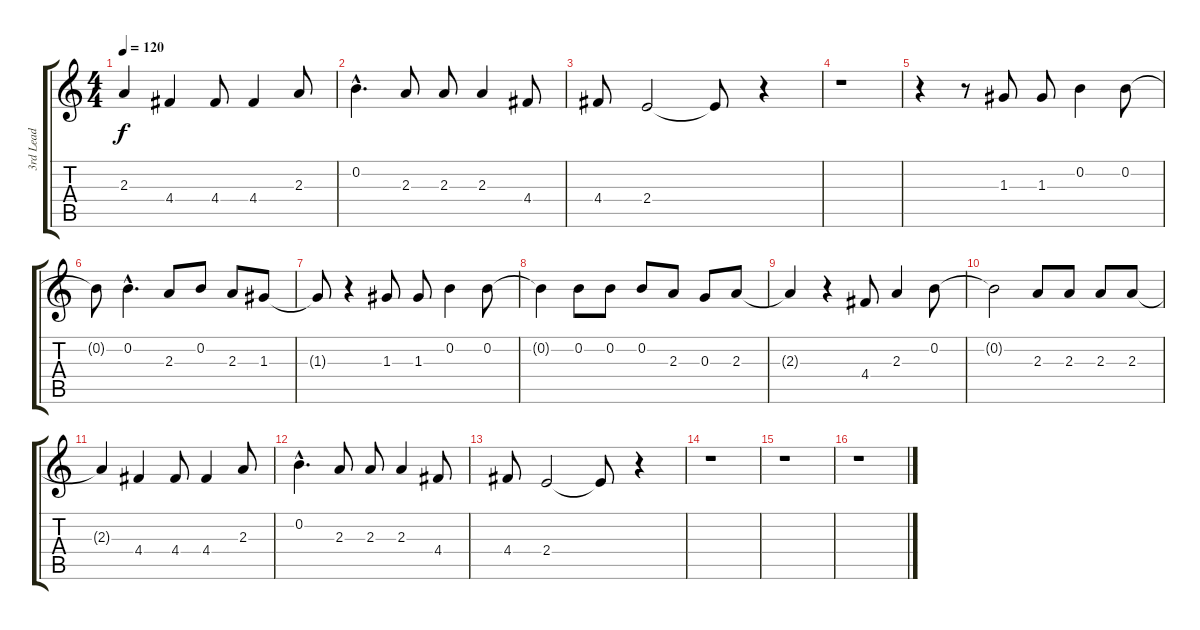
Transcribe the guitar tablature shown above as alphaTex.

\track ("3rd Lead" "3rd Lead") {instrument overdrivenguitar}
\staff {score tabs}
\tuning (E4 B3 G3 D3 A2 E2) {hide}
\ts (4 4)
\tempo 120
\clef g2
\ks c
2.3{t}.4{dy f} 4.4.4 4.4.8 4.4.4 2.3.8 |
0.2{hac}.4{d} 2.3.8 2.3.8 2.3.4 4.4.8 |
4.4.8 2.4.2 2.4{t}.8 r.4 |
r.1 |
r.4 r.8 1.3.8 1.3.8 0.2.4 0.2.8 |
0.2{t}.8 0.2{hac}.4{d} 2.3.8 0.2.8 2.3.8 1.3.8 |
1.3{t}.8 r.4 1.3.8 1.3.8 0.2.4 0.2.8 |
0.2{t}.4 0.2.8 0.2.8 0.2.8 2.3.8 0.3.8 2.3.8 |
2.3{t}.4 r.4 4.4.8 2.3.4 0.2.8 |
0.2{t}.2 2.3.8 2.3.8 2.3.8 2.3.8 |
2.3{t}.4 4.4.4 4.4.8 4.4.4 2.3.8 |
0.2{hac}.4{d} 2.3.8 2.3.8 2.3.4 4.4.8 |
4.4.8 2.4.2 2.4{t}.8 r.4 |
r.1 |
r.1 |
r.1
